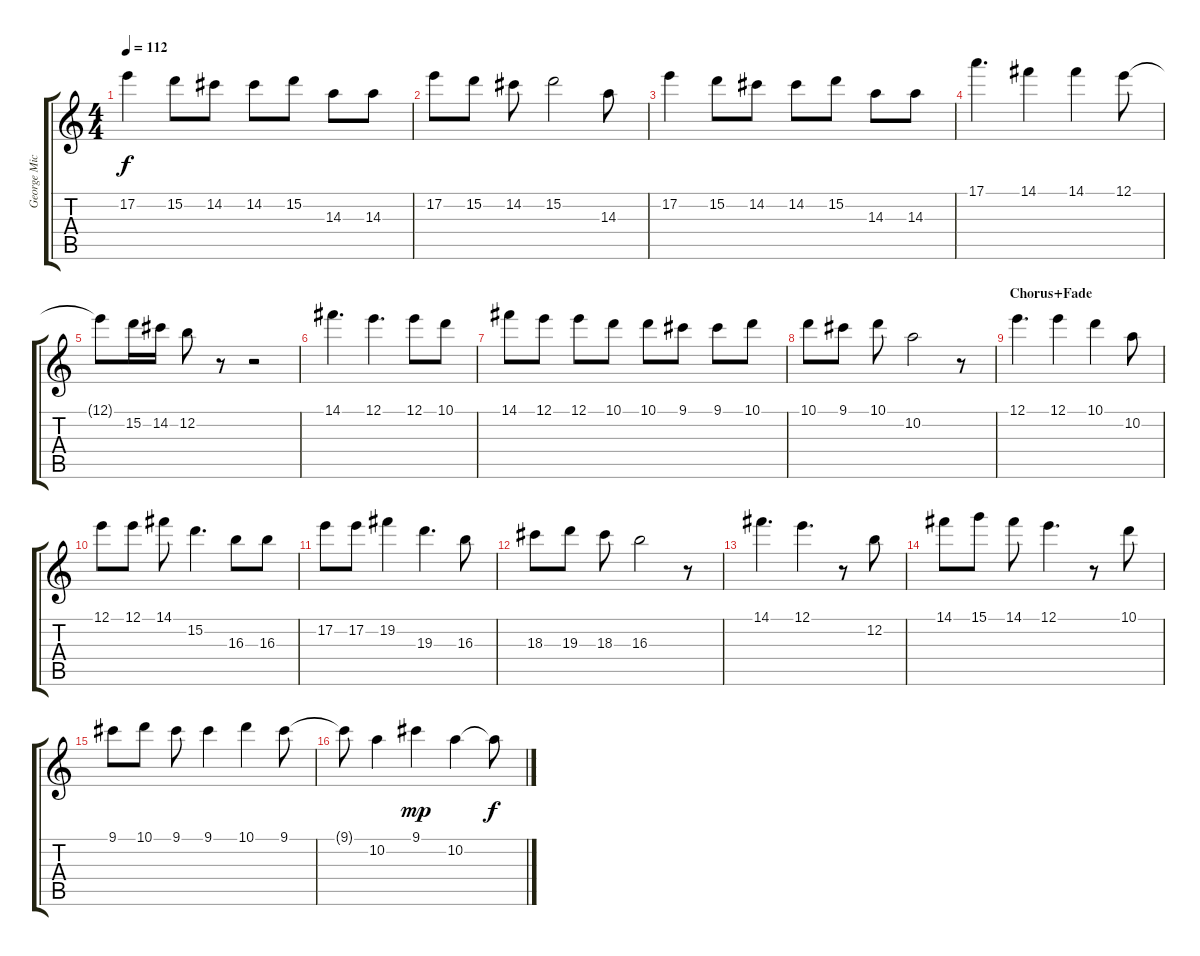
\track ("George Michael" "George Mic") {instrument overdrivenguitar}
\staff {score tabs}
\tuning (E4 B3 G3 D3 A2 E2) {hide}
\ts (4 4)
\tempo 112
\clef g2
\ks c
17.2.4{dy f} 15.2.8 14.2.8 14.2.8 15.2.8 14.3.8 14.3.8 |
17.2.8 15.2.8 14.2.8 15.2.2 14.3.8 |
17.2.4 15.2.8 14.2.8 14.2.8 15.2.8 14.3.8 14.3.8 |
17.1.4{d} 14.1.4 14.1.4 12.1.8 |
12.1{t}.8 15.2.16 14.2.16 12.2.8 r.8 r.2 |
14.1.4{d} 12.1.4{d} 12.1.8 10.1.8 |
14.1.8 12.1.8 12.1.8 10.1.8 10.1.8 9.1.8 9.1.8 10.1.8 |
10.1.8 9.1.8 10.1.8 10.2.2 r.8 |
\section ("" "Chorus+Fade")
12.1.4{d} 12.1.4 10.1.4 10.2.8 |
12.1.8 12.1.8 14.1.8 15.2.4{d} 16.3.8 16.3.8 |
17.2.8 17.2.8 19.2.4 19.3.4{d} 16.3.8 |
18.3.8 19.3.8 18.3.8 16.3.2 r.8 |
14.1.4{d} 12.1.4{d} r.8 12.2.8 |
14.1.8 15.1.8 14.1.8 12.1.4{d} r.8 10.1.8 |
9.1.8 10.1.8 9.1.8 9.1.4 10.1.4 9.1.8 |
9.1{t}.8 10.2.4 9.1.4{dy mp} 10.2.4 10.2{t}.8{dy f}
